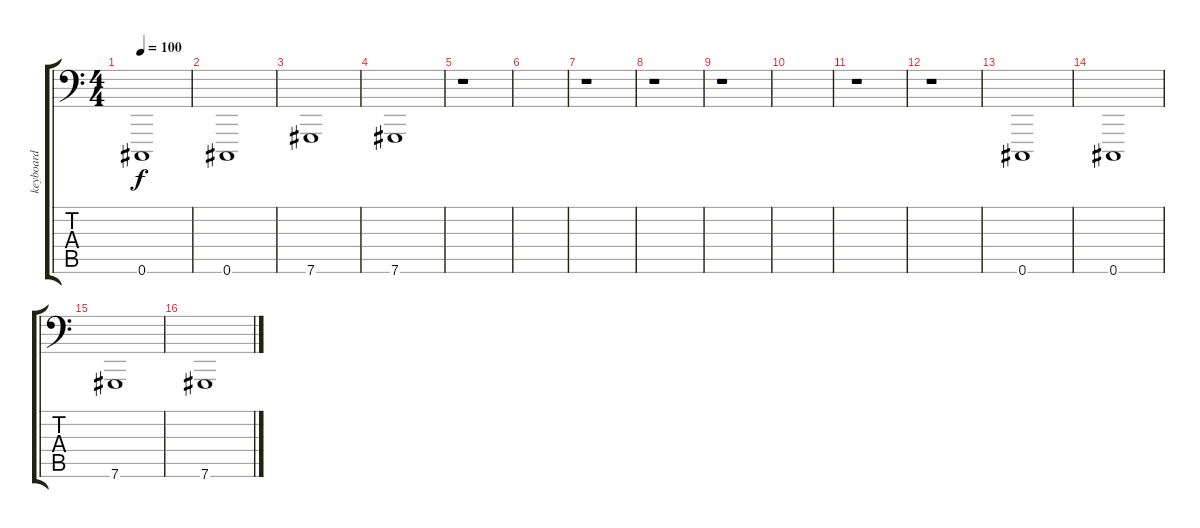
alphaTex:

\track ("keyboard" "keyboard") {instrument brightacousticpiano}
\staff {score tabs}
\tuning (Db3 Ab2 E2 B1 Gb1 Db1) {hide}
\ts (4 4)
\tempo 100
\clef f4
\ks c
0.6.1{dy f} |
0.6.1 |
7.6.1 |
7.6.1 |
r.1 |
|
r.1 |
r.1 |
r.1 |
|
r.1 |
r.1 |
0.6.1{instrument brightacousticpiano} |
0.6.1 |
7.6.1 |
7.6.1
